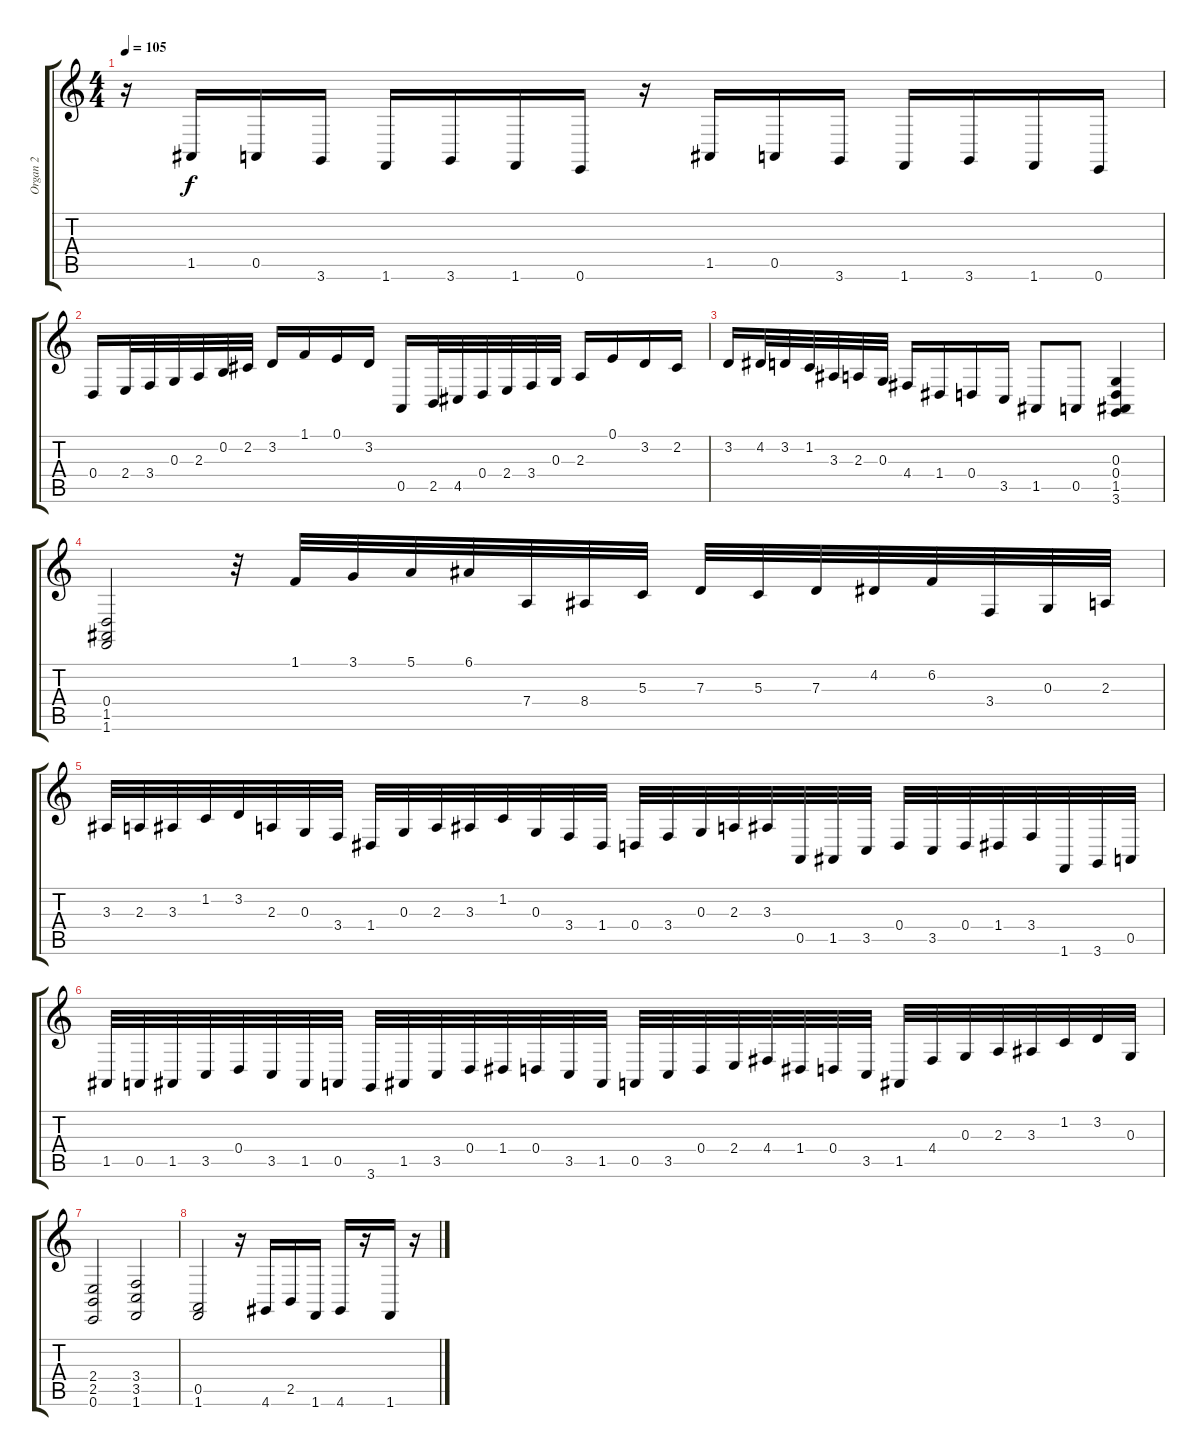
\track ("Organ 2" "Organ 2") {instrument cello}
\staff {score tabs}
\tuning (E4 B3 G3 D3 A2 E2) {hide}
\ts (4 4)
\tempo 105
\clef g2
\ks c
r.16{dy f} 1.5.16 0.5.16 3.6.16 1.6.16 3.6.16 1.6.16 0.6.16 r.16 1.5.16 0.5.16 3.6.16 1.6.16 3.6.16 1.6.16 0.6.16 |
0.4.16 2.4.32 3.4.32 0.3.32 2.3.32 0.2.32 2.2.32 3.2.16 1.1.16 0.1.16 3.2.16 0.5.16 2.5.32 4.5.32 0.4.32 2.4.32 3.4.32 0.3.32 2.3.16 0.1.16 3.2.16 2.2.16 |
3.2.16 4.2.32 3.2.32 1.2.32 3.3.32 2.3.32 0.3.32 4.4.16 1.4.16 0.4.16 3.5.16 1.5.8 0.5.8 (0.3 0.4 1.5 3.6).4 |
(0.4 1.5 1.6).2 r.32 1.1.32 3.1.32 5.1.32 6.1.32 7.4.32 8.4.32 5.3.32 7.3.32 5.3.32 7.3.32 4.2.32 6.2.32 3.4.32 0.3.32 2.3.32 |
3.3.32 2.3.32 3.3.32 1.2.32 3.2.32 2.3.32 0.3.32 3.4.32 1.4.32 0.3.32 2.3.32 3.3.32 1.2.32 0.3.32 3.4.32 1.4.32 0.4.32 3.4.32 0.3.32 2.3.32 3.3.32 0.5.32 1.5.32 3.5.32 0.4.32 3.5.32 0.4.32 1.4.32 3.4.32 1.6.32 3.6.32 0.5.32 |
1.5.32 0.5.32 1.5.32 3.5.32 0.4.32 3.5.32 1.5.32 0.5.32 3.6.32 1.5.32 3.5.32 0.4.32 1.4.32 0.4.32 3.5.32 1.5.32 0.5.32 3.5.32 0.4.32 2.4.32 4.4.32 1.4.32 0.4.32 3.5.32 1.5.32 4.4.32 0.3.32 2.3.32 3.3.32 1.2.32 3.2.32 0.3.32 |
(2.4 2.5 0.6).2 (3.4 3.5 1.6).2 |
(0.5 1.6).2 r.16 4.6.16 2.5.16 1.6.16 4.6.16 r.16 1.6.16 r.16
